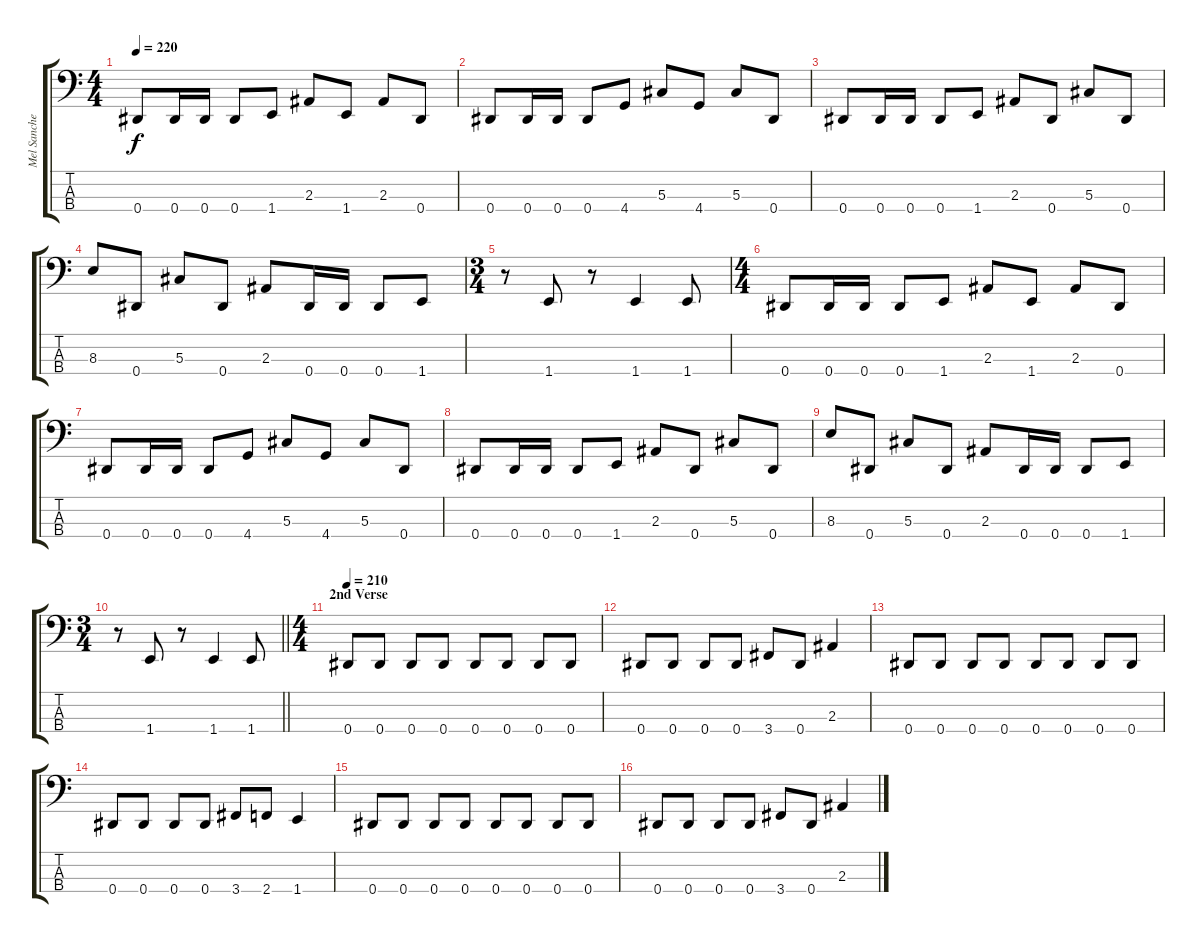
\track ("Mel Sanchez" "Mel Sanche") {instrument electricbassfinger}
\staff {score tabs}
\tuning (Gb2 Db2 Ab1 Eb1) {hide}
\ts (4 4)
\tempo 220
\clef f4
\ks c
0.4.8{dy f} 0.4.16 0.4.16 0.4.8 1.4.8 2.3.8 1.4.8 2.3.8 0.4.8 |
0.4.8 0.4.16 0.4.16 0.4.8 4.4.8 5.3.8 4.4.8 5.3.8 0.4.8 |
0.4.8 0.4.16 0.4.16 0.4.8 1.4.8 2.3.8 0.4.8 5.3.8 0.4.8 |
8.3.8 0.4.8 5.3.8 0.4.8 2.3.8 0.4.16 0.4.16 0.4.8 1.4.8 |
\ts (3 4)
r.8 1.4.8 r.8 1.4.4 1.4.8 |
\ts (4 4)
0.4.8 0.4.16 0.4.16 0.4.8 1.4.8 2.3.8 1.4.8 2.3.8 0.4.8 |
0.4.8 0.4.16 0.4.16 0.4.8 4.4.8 5.3.8 4.4.8 5.3.8 0.4.8 |
0.4.8 0.4.16 0.4.16 0.4.8 1.4.8 2.3.8 0.4.8 5.3.8 0.4.8 |
8.3.8 0.4.8 5.3.8 0.4.8 2.3.8 0.4.16 0.4.16 0.4.8 1.4.8 |
\ts (3 4)
\barLineRight lightlight
r.8 1.4.8 r.8 1.4.4 1.4.8 |
\ts (4 4)
\section ("" "2nd Verse")
\tempo 210
0.4.8 0.4.8 0.4.8 0.4.8 0.4.8 0.4.8 0.4.8 0.4.8 |
0.4.8 0.4.8 0.4.8 0.4.8 3.4.8 0.4.8 2.3.4 |
0.4.8 0.4.8 0.4.8 0.4.8 0.4.8 0.4.8 0.4.8 0.4.8 |
0.4.8 0.4.8 0.4.8 0.4.8 3.4.8 2.4.8 1.4.4 |
0.4.8 0.4.8 0.4.8 0.4.8 0.4.8 0.4.8 0.4.8 0.4.8 |
0.4.8 0.4.8 0.4.8 0.4.8 3.4.8 0.4.8 2.3.4
